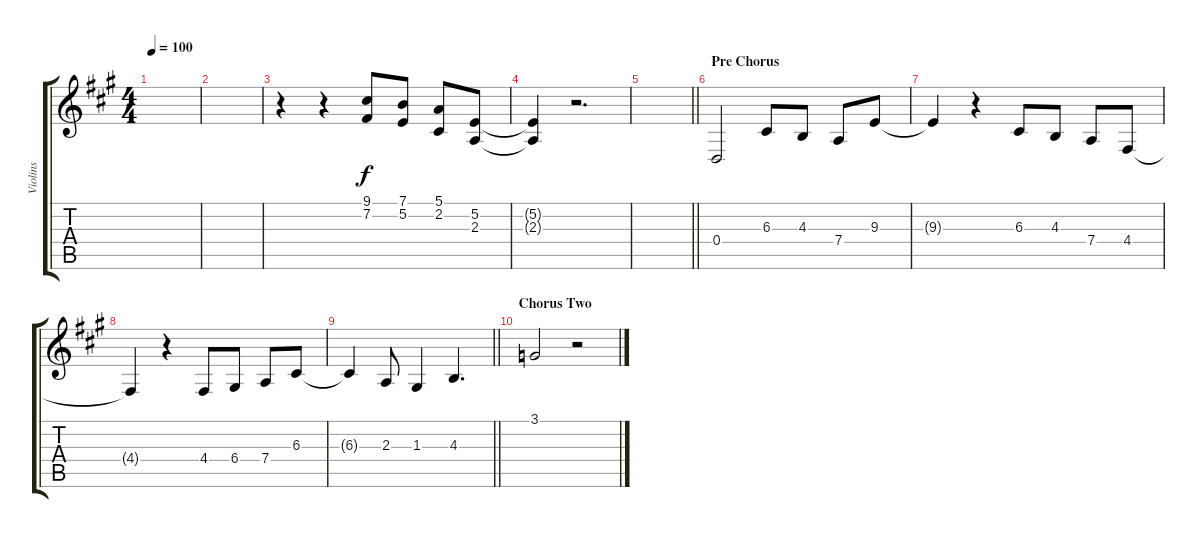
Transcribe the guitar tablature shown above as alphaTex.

\track ("Violins" "Violins") {instrument violin}
\staff {score tabs}
\tuning (E4 B3 G3 D3 A2 E2) {hide}
\ts (4 4)
\tempo 100
\clef g2
\ks a
|
|
r.4 r.4 (9.1 7.2).8 (7.1 5.2).8 (5.1 2.2).8 (5.2 2.3).8 |
(5.2{t} 2.3{t}).4 r.2{d} |
\barLineRight lightlight
|
\section ("" "Pre Chorus")
0.4.2 6.3.8 4.3.8 7.4.8 9.3.8 |
9.3{t}.4 r.4 6.3.8 4.3.8 7.4.8 4.4.8 |
4.4{t}.4 r.4 4.4.8 6.4.8 7.4.8 6.3.8 |
\barLineRight lightlight
6.3{t}.4 2.3.8 1.3.4 4.3.4{d} |
\section ("" "Chorus Two")
3.1.2 r.2
